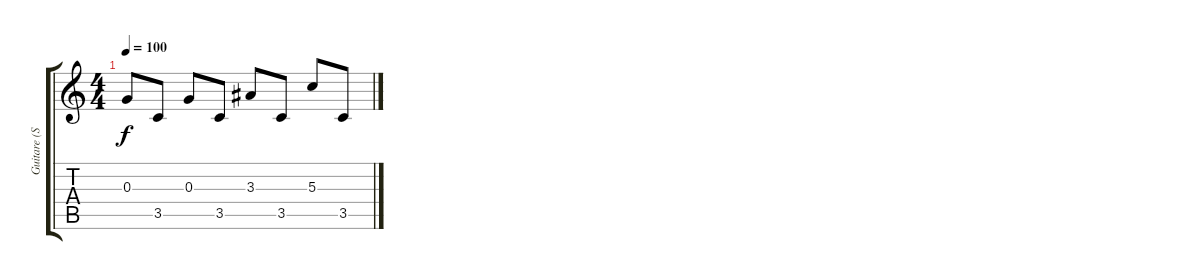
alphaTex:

\track ("Guitare (Son Stéréo Droit)" "Guitare (S") {instrument electricguitarjazz}
\staff {score tabs}
\tuning (E4 B3 G3 D3 A2 E2) {hide}
\ts (4 4)
\tempo 100
\clef g2
\ks c
0.3.8{dy f} 3.5.8 0.3.8 3.5.8 3.3.8 3.5.8 5.3.8 3.5.8
